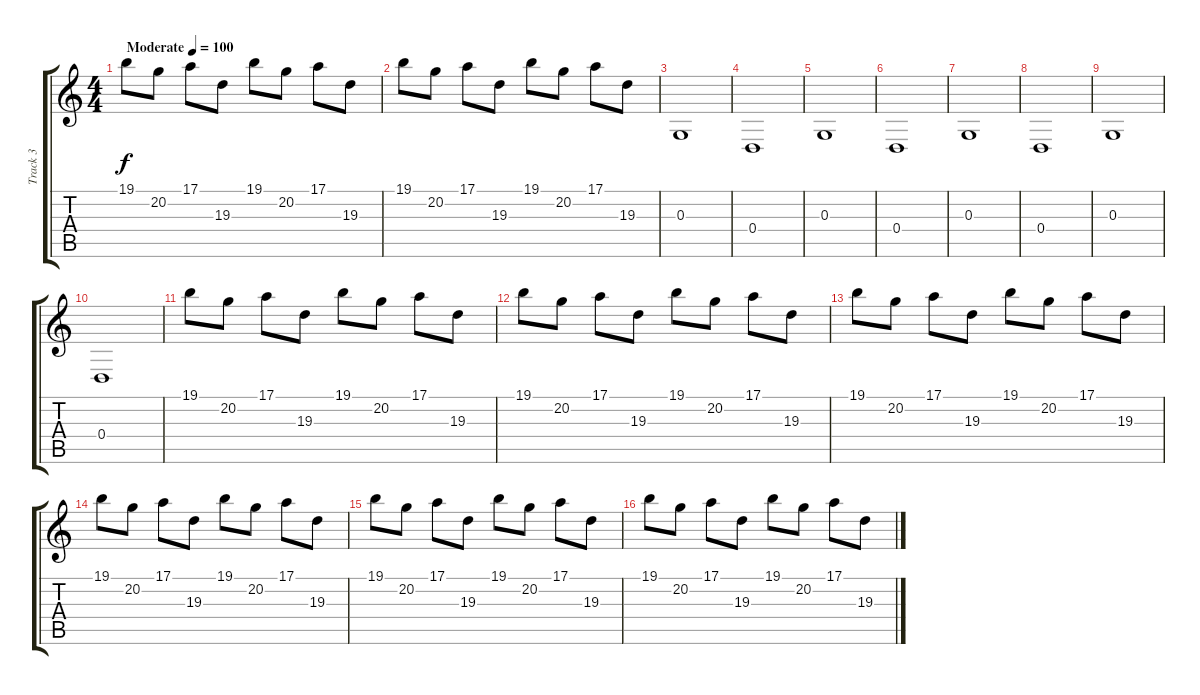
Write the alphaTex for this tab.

\track ("Track 3" "Track 3") {instrument pad2warm}
\staff {score tabs}
\tuning (E4 B3 G3 D3 A2 E2) {hide}
\ts (4 4)
\tempo (100 "Moderate")
\clef g2
\ks c
19.1.8{dy f volume 13 instrument glockenspiel} 20.2.8 17.1.8 19.3.8 19.1.8 20.2.8 17.1.8 19.3.8 |
19.1.8 20.2.8 17.1.8 19.3.8 19.1.8 20.2.8 17.1.8 19.3.8 |
0.3.1{instrument pad2warm} |
0.4.1 |
0.3.1 |
0.4.1 |
0.3.1 |
0.4.1 |
0.3.1 |
0.4.1 |
19.1.8{volume 10 instrument glockenspiel} 20.2.8 17.1.8 19.3.8 19.1.8 20.2.8 17.1.8 19.3.8 |
19.1.8 20.2.8 17.1.8 19.3.8 19.1.8 20.2.8 17.1.8 19.3.8 |
19.1.8 20.2.8 17.1.8 19.3.8 19.1.8 20.2.8 17.1.8 19.3.8 |
19.1.8 20.2.8 17.1.8 19.3.8 19.1.8 20.2.8 17.1.8 19.3.8 |
19.1.8 20.2.8 17.1.8 19.3.8 19.1.8 20.2.8 17.1.8 19.3.8 |
19.1.8 20.2.8 17.1.8 19.3.8 19.1.8 20.2.8 17.1.8 19.3.8
